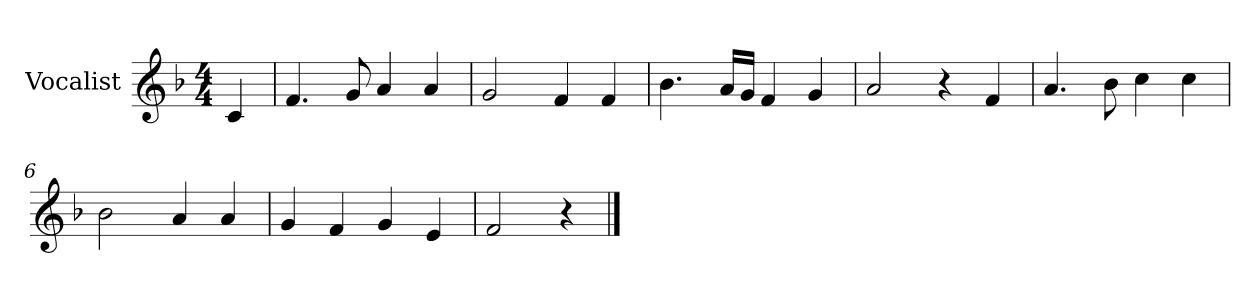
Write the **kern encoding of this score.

**kern
*part1
*staff1
*I"Vocalist
*k[b-]
*F:
*M4/4
=
4c
=1
4.f
8g
4a
4a
=2
2g
4f
4f
=3
4.b-
16aLL
16gJJ
4f
4g
=4
2a
4r
4f
=5
4.a
8b-
4cc
4cc
=6
2b-
4a
4a
=7
4g
4f
4g
4e
=8
2f
4r
==
*-
